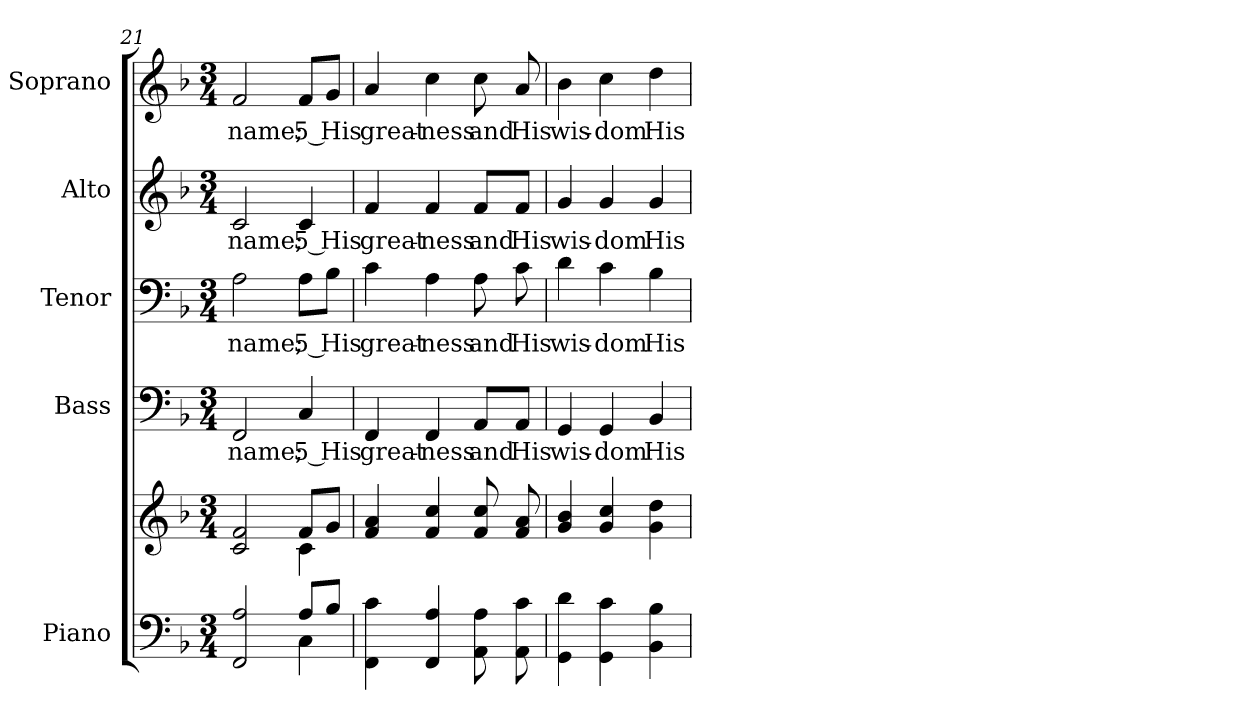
**kern	**kern	**kern	**text	**kern	**text	**kern	**text	**kern	**text
*part5	*part5	*part4	*part4	*part3	*part3	*part2	*part2	*part1	*part1
*staff6	*staff5	*staff4	*staff4	*staff3	*staff3	*staff2	*staff2	*staff1	*staff1
*I"Piano	*	*I"Bass	*	*I"Tenor	*	*I"Alto	*	*I"Soprano	*
*I'Pno.	*	*I'B.	*	*I'T.	*	*I'A.	*	*I'S.	*
!!LO:PB:g=z
*clefF4	*clefG2	*clefF4	*	*clefF4	*	*clefG2	*	*clefG2	*
*k[b-]	*k[b-]	*k[b-]	*	*k[b-]	*	*k[b-]	*	*k[b-]	*
*F:	*F:	*F:	*	*F:	*	*F:	*	*F:	*
*M3/4	*M3/4	*M3/4	*	*M3/4	*	*M3/4	*	*M3/4	*
=21	=21	=21	=21	=21	=21	=21	=21	=21	=21
*^	*^	*	*	*	*	*	*	*	*
!	!	!	!	!	!LO:LY:b:color=#000000	!	!	!	!	!	!
!	!	!	!	!	!	!	!LO:LY:b:color=#000000	!	!	!	!
!	!	!	!	!	!	!	!	!	!LO:LY:b:color=#000000	!	!
!	!	!	!	!	!	!	!	!	!	!	!LO:LY:b:color=#000000
2FFi/ 2Ai	2ryy	2ci/ 2fi	2ryy	2FFi/	name;	2Ai\	name;	2ci/	name;	2fi/	name;
!	!	!	!	!	!LO:LY:b:color=#000000	!	!	!	!	!	!
!	!	!	!	!	!	!	!LO:LY:b:color=#000000	!	!	!	!
!	!	!	!	!	!	!	!	!	!LO:LY:b:color=#000000	!	!
!	!	!	!	!	!	!	!	!	!	!	!LO:LY:b:color=#000000
8Ai/L	4Ci\	8fi/L	4ci\	4Ci/	5 His	8Ai\L	5 His	4ci/	5 His	8fi/L	5 His
8B-i/J	.	8gi/J	.	.	.	8B-i\J	.	.	.	8gi/J	.
*v	*v	*	*	*	*	*	*	*	*	*	*
*	*v	*v	*	*	*	*	*	*	*	*
=22	=22	=22	=22	=22	=22	=22	=22	=22	=22
!	!	!	!LO:LY:b:color=#000000	!	!	!	!	!	!
!	!	!	!	!	!LO:LY:b:color=#000000	!	!	!	!
!	!	!	!	!	!	!	!LO:LY:b:color=#000000	!	!
!	!	!	!	!	!	!	!	!	!LO:LY:b:color=#000000
4FFi\ 4ci	4fi/ 4ai	4FFi/	great-	4ci\	great-	4fi/	great-	4ai/	great-
!	!	!	!LO:LY:b:color=#000000	!	!	!	!	!	!
!	!	!	!	!	!LO:LY:b:color=#000000	!	!	!	!
!	!	!	!	!	!	!	!LO:LY:b:color=#000000	!	!
!	!	!	!	!	!	!	!	!	!LO:LY:b:color=#000000
4FFi/ 4Ai	4fi/ 4cci	4FFi/	-ness	4Ai\	-ness	4fi/	-ness	4cci\	-ness
!	!	!	!LO:LY:b:color=#000000	!	!	!	!	!	!
!	!	!	!	!	!LO:LY:b:color=#000000	!	!	!	!
!	!	!	!	!	!	!	!LO:LY:b:color=#000000	!	!
!	!	!	!	!	!	!	!	!	!LO:LY:b:color=#000000
8AAi\ 8Ai	8fi/ 8cci	8AAi/L	and	8Ai\	and	8fi/L	and	8cci\	and
!	!	!	!LO:LY:b:color=#000000	!	!	!	!	!	!
!	!	!	!	!	!LO:LY:b:color=#000000	!	!	!	!
!	!	!	!	!	!	!	!LO:LY:b:color=#000000	!	!
!	!	!	!	!	!	!	!	!	!LO:LY:b:color=#000000
8AAi\ 8ci	8fi/ 8ai	8AAi/J	His	8ci\	His	8fi/J	His	8ai/	His
!!LO:PB:g=z
=23	=23	=23	=23	=23	=23	=23	=23	=23	=23
!	!	!	!LO:LY:b:color=#000000	!	!	!	!	!	!
!	!	!	!	!	!LO:LY:b:color=#000000	!	!	!	!
!	!	!	!	!	!	!	!LO:LY:b:color=#000000	!	!
!	!	!	!	!	!	!	!	!	!LO:LY:b:color=#000000
4GGi\ 4di	4gi/ 4b-i	4GGi/	wis-	4di\	wis-	4gi/	wis-	4b-i\	wis-
!	!	!	!LO:LY:b:color=#000000	!	!	!	!	!	!
!	!	!	!	!	!LO:LY:b:color=#000000	!	!	!	!
!	!	!	!	!	!	!	!LO:LY:b:color=#000000	!	!
!	!	!	!	!	!	!	!	!	!LO:LY:b:color=#000000
4GGi\ 4ci	4gi/ 4cci	4GGi/	-dom	4ci\	-dom	4gi/	-dom	4cci\	-dom
!	!	!	!LO:LY:b:color=#000000	!	!	!	!	!	!
!	!	!	!	!	!LO:LY:b:color=#000000	!	!	!	!
!	!	!	!	!	!	!	!LO:LY:b:color=#000000	!	!
!	!	!	!	!	!	!	!	!	!LO:LY:b:color=#000000
4BB-i\ 4B-i	4gi\ 4ddi	4BB-i/	His	4B-i\	His	4gi/	His	4ddi\	His
=	=	=	=	=	=	=	=	=	=
*-	*-	*-	*-	*-	*-	*-	*-	*-	*-
